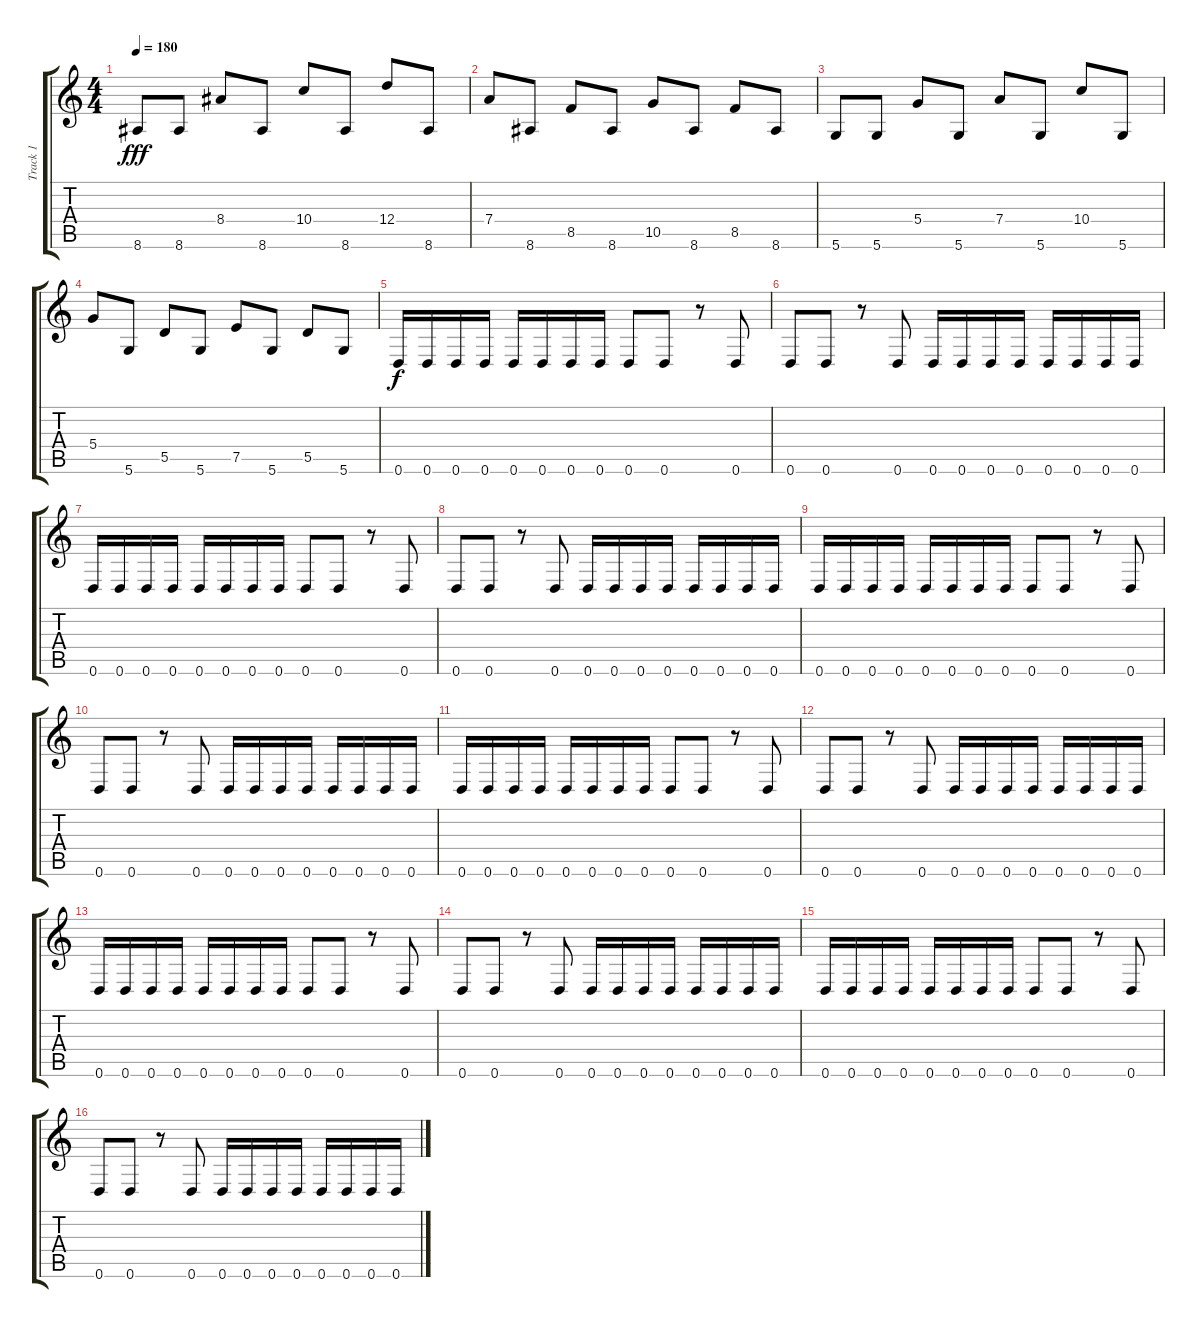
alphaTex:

\track ("Track 1" "Track 1") {instrument distortionguitar}
\staff {score tabs}
\tuning (E4 B3 G3 D3 A2 D2) {hide}
\ts (4 4)
\tempo 180
\clef g2
\ks c
8.6.8{dy fff} 8.6.8 8.4.8 8.6.8 10.4.8 8.6.8 12.4.8 8.6.8 |
7.4.8 8.6.8 8.5.8 8.6.8 10.5.8 8.6.8 8.5.8 8.6.8 |
5.6.8 5.6.8 5.4.8 5.6.8 7.4.8 5.6.8 10.4.8 5.6.8 |
5.4.8 5.6.8 5.5.8 5.6.8 7.5.8 5.6.8 5.5.8 5.6.8 |
0.6.16{dy f} 0.6.16 0.6.16 0.6.16 0.6.16 0.6.16 0.6.16 0.6.16 0.6.8 0.6.8 r.8 0.6.8 |
0.6.8 0.6.8 r.8 0.6.8 0.6.16 0.6.16 0.6.16 0.6.16 0.6.16 0.6.16 0.6.16 0.6.16 |
0.6.16 0.6.16 0.6.16 0.6.16 0.6.16 0.6.16 0.6.16 0.6.16 0.6.8 0.6.8 r.8 0.6.8 |
0.6.8 0.6.8 r.8 0.6.8 0.6.16 0.6.16 0.6.16 0.6.16 0.6.16 0.6.16 0.6.16 0.6.16 |
0.6.16 0.6.16 0.6.16 0.6.16 0.6.16 0.6.16 0.6.16 0.6.16 0.6.8 0.6.8 r.8 0.6.8 |
0.6.8 0.6.8 r.8 0.6.8 0.6.16 0.6.16 0.6.16 0.6.16 0.6.16 0.6.16 0.6.16 0.6.16 |
0.6.16 0.6.16 0.6.16 0.6.16 0.6.16 0.6.16 0.6.16 0.6.16 0.6.8 0.6.8 r.8 0.6.8 |
0.6.8 0.6.8 r.8 0.6.8 0.6.16 0.6.16 0.6.16 0.6.16 0.6.16 0.6.16 0.6.16 0.6.16 |
0.6.16 0.6.16 0.6.16 0.6.16 0.6.16 0.6.16 0.6.16 0.6.16 0.6.8 0.6.8 r.8 0.6.8 |
0.6.8 0.6.8 r.8 0.6.8 0.6.16 0.6.16 0.6.16 0.6.16 0.6.16 0.6.16 0.6.16 0.6.16 |
0.6.16 0.6.16 0.6.16 0.6.16 0.6.16 0.6.16 0.6.16 0.6.16 0.6.8 0.6.8 r.8 0.6.8 |
0.6.8 0.6.8 r.8 0.6.8 0.6.16 0.6.16 0.6.16 0.6.16 0.6.16 0.6.16 0.6.16 0.6.16
